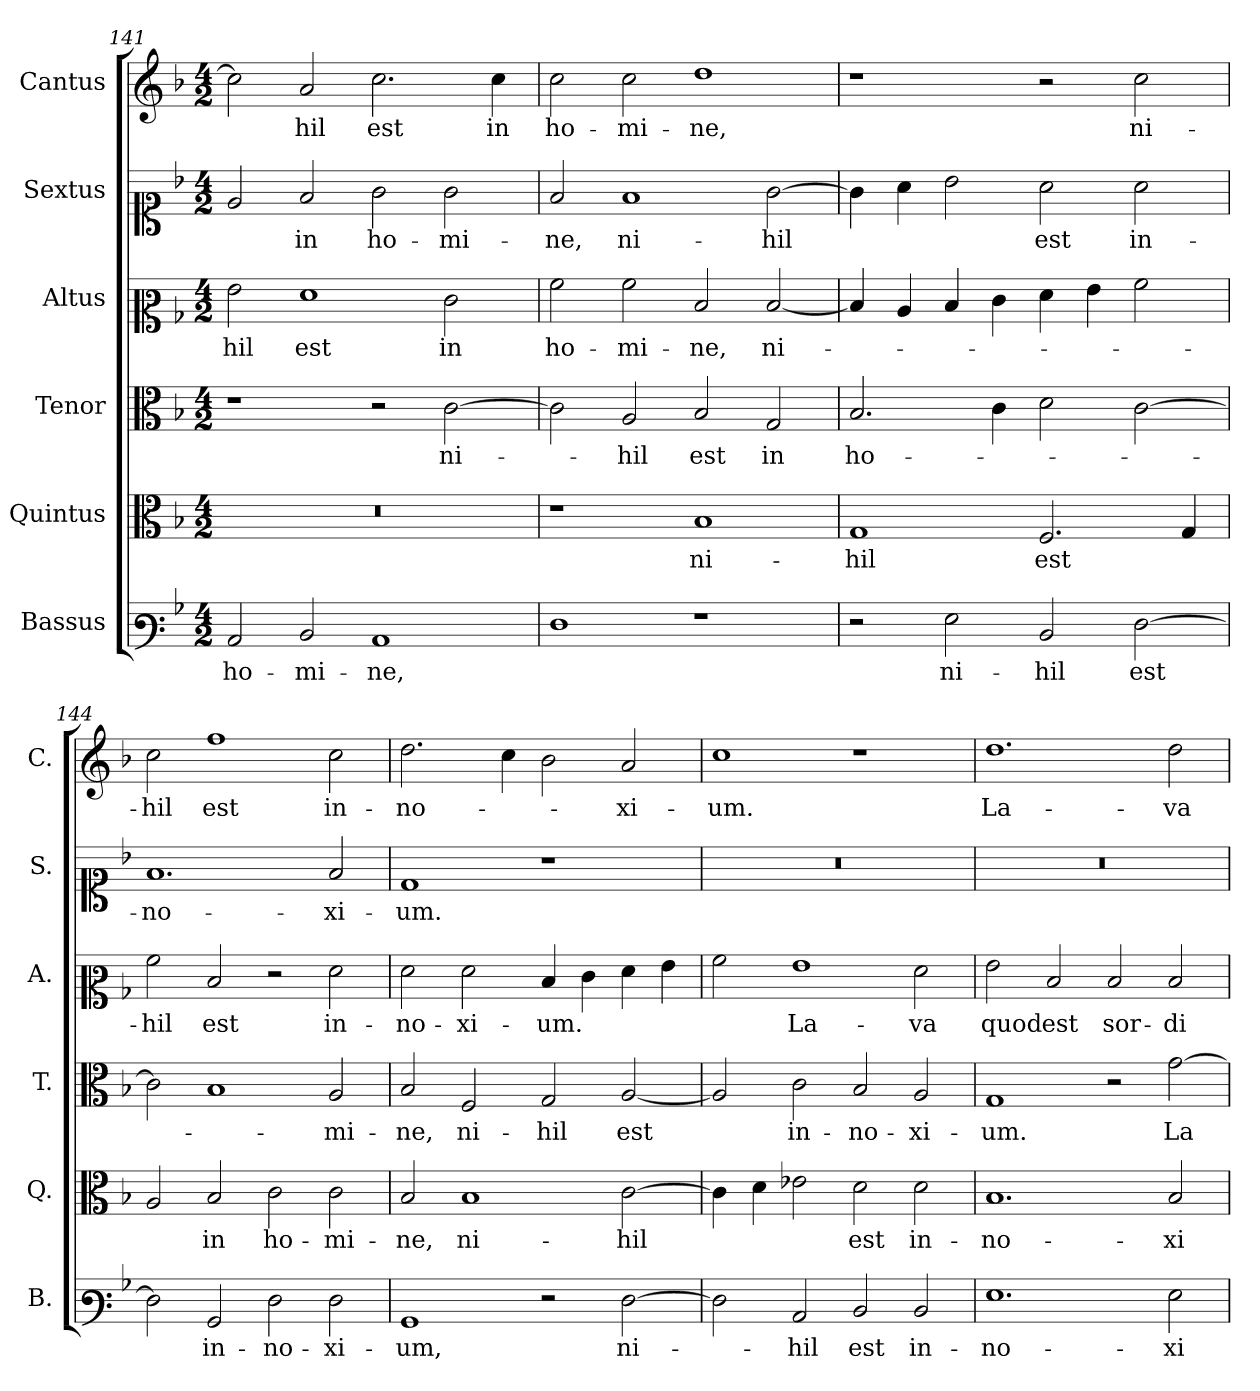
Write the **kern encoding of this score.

**kern	**text	**kern	**text	**kern	**text	**kern	**text	**kern	**text	**kern	**text
*part6	*part6	*part5	*part5	*part4	*part4	*part3	*part3	*part2	*part2	*part1	*part1
*staff6	*staff6	*staff5	*staff5	*staff4	*staff4	*staff3	*staff3	*staff2	*staff2	*staff1	*staff1
*I"Bassus	*	*I"Quintus	*	*I"Tenor	*	*I"Altus	*	*I"Sextus	*	*I"Cantus	*
*I'B.	*	*I'Q.	*	*I'T.	*	*I'A.	*	*I'S.	*	*I'C.	*
*clefF3	*	*clefC3	*	*clefC3	*	*clefC2	*	*clefC1	*	*clefG2	*
*k[b-]	*	*k[b-]	*	*k[b-]	*	*k[b-]	*	*k[b-]	*	*k[b-]	*
*M4/2	*	*M4/2	*	*M4/2	*	*M4/2	*	*M4/2	*	*M4/2	*
=141	=141	=141	=141	=141	=141	=141	=141	=141	=141	=141	=141
!	!	!LO:N:vis=1	!	!	!	!	!	!	!	!	!
2C/	ho-	0r	.	1r	.	2g\	-hil	2e/	.	2cc\]	.
2D/	-mi-	.	.	.	.	1f	est	2f/	in	2a/	-hil
1C	-ne,	.	.	2r	.	.	.	2g\	ho-	2.cc\	est
.	.	.	.	[2c\	ni-	2e\	in	2g\	-mi-	.	.
.	.	.	.	.	.	.	.	.	.	4cc\	in
=142	=142	=142	=142	=142	=142	=142	=142	=142	=142	=142	=142
1F	.	1r	.	2c\]	.	2a\	ho-	2f/	-ne,	2cc\	ho-
.	.	.	.	2A/	-hil	2a\	-mi-	1f	ni-	2cc\	-mi-
1r	.	1B-	ni-	2B-/	est	2d/	-ne,	.	.	1dd	-ne,
.	.	.	.	2G/	in	[2d/	ni-	[2g\	-hil	.	.
!!LO:LB:g=z
=143	=143	=143	=143	=143	=143	=143	=143	=143	=143	=143	=143
2r	.	1G	-hil	2.B-/	ho-	4d/]	.	4g\]	.	1r	.
.	.	.	.	.	.	4c/	.	4a\	.	.	.
2G\	ni-	.	.	.	.	4d/	.	2b-\	.	.	.
.	.	.	.	4c\	.	4e\	.	.	.	.	.
2D/	-hil	2.F/	est	2d\	.	4f\	.	2a\	est	2r	.
.	.	.	.	.	.	4g\	.	.	.	.	.
[2F\	est	.	.	[2c\	.	2a\	.	2a\	in-	2cc\	ni-
.	.	4G/	.	.	.	.	.	.	.	.	.
=144	=144	=144	=144	=144	=144	=144	=144	=144	=144	=144	=144
2F\]	.	2A/	.	2c\]	.	2a\	-hil	1.f	-no-	2cc\	-hil
2BB-/	in-	2B-/	in	1B-	.	2d/	est	.	.	1ff	est
2F\	-no-	2c\	ho-	.	.	2r	.	.	.	.	.
2F\	-xi-	2c\	-mi-	2A/	-mi-	2f\	in-	2f/	-xi-	2cc\	in-
=145	=145	=145	=145	=145	=145	=145	=145	=145	=145	=145	=145
1BB-	-um,	2B-/	-ne,	2B-/	-ne,	2f\	-no-	1d	-um.	2.dd\	-no-
.	.	1B-	ni-	2F/	ni-	2f\	-xi-	.	.	.	.
.	.	.	.	.	.	.	.	.	.	4cc\	.
2r	.	.	.	2G/	-hil	4d/	-um.	1r	.	2b-\	.
.	.	.	.	.	.	4e\	.	.	.	.	.
[2F\	ni-	[2c\	-hil	[2A/	est	4f\	.	.	.	2a/	-xi-
.	.	.	.	.	.	4g\	.	.	.	.	.
=146	=146	=146	=146	=146	=146	=146	=146	=146	=146	=146	=146
!	!	!	!	!	!	!	!	!LO:N:vis=1	!	!	!
2F\]	.	4c\]	.	2A/]	.	2a\	.	0r	.	1cc	-um.
.	.	4d\	.	.	.	.	.	.	.	.	.
2C/	-hil	2e-X\	.	2c\	in-	1g	La-	.	.	.	.
2D/	est	2d\	est	2B-/	-no-	.	.	.	.	1r	.
2D/	in-	2d\	in-	2A/	-xi-	2f\	-va	.	.	.	.
=147	=147	=147	=147	=147	=147	=147	=147	=147	=147	=147	=147
!	!	!	!	!	!	!	!	!LO:N:vis=1	!	!	!
1.G	-no-	1.B-	-no-	1G	-um.	2g\	quod	0r	.	1.dd	La-
.	.	.	.	.	.	2d/	est	.	.	.	.
.	.	.	.	2r	.	2d/	sor-	.	.	.	.
2G\	-xi-	2B-/	-xi-	[2g\	La-	2d/	-di-	.	.	2dd\	-va
=	=	=	=	=	=	=	=	=	=	=	=
*-	*-	*-	*-	*-	*-	*-	*-	*-	*-	*-	*-
